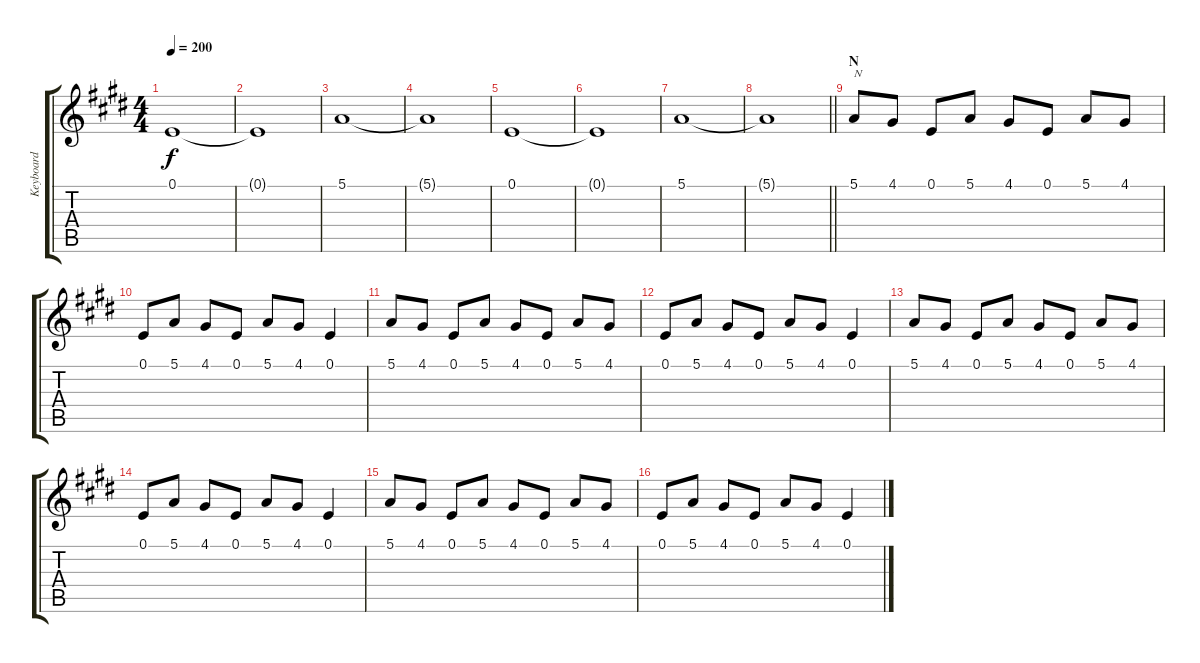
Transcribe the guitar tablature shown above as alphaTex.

\track ("Keyboard" "Keyboard") {instrument pad6metallic}
\staff {score tabs}
\tuning (E4 B3 G3 D3 A2 E2) {hide}
\ts (4 4)
\tempo 200
\clef g2
\ks e
0.1.1{dy f} |
0.1{t}.1 |
5.1.1 |
5.1{t}.1 |
0.1.1 |
0.1{t}.1 |
5.1.1 |
\barLineRight lightlight
5.1{t}.1 |
\section ("" "N")
5.1.8{txt "N"} 4.1.8 0.1.8 5.1.8 4.1.8 0.1.8 5.1.8 4.1.8 |
0.1.8 5.1.8 4.1.8 0.1.8 5.1.8 4.1.8 0.1.4 |
5.1.8 4.1.8 0.1.8 5.1.8 4.1.8 0.1.8 5.1.8 4.1.8 |
0.1.8 5.1.8 4.1.8 0.1.8 5.1.8 4.1.8 0.1.4 |
5.1.8 4.1.8 0.1.8 5.1.8 4.1.8 0.1.8 5.1.8 4.1.8 |
0.1.8 5.1.8 4.1.8 0.1.8 5.1.8 4.1.8 0.1.4 |
5.1.8 4.1.8 0.1.8 5.1.8 4.1.8 0.1.8 5.1.8 4.1.8 |
0.1.8 5.1.8 4.1.8 0.1.8 5.1.8 4.1.8 0.1.4
